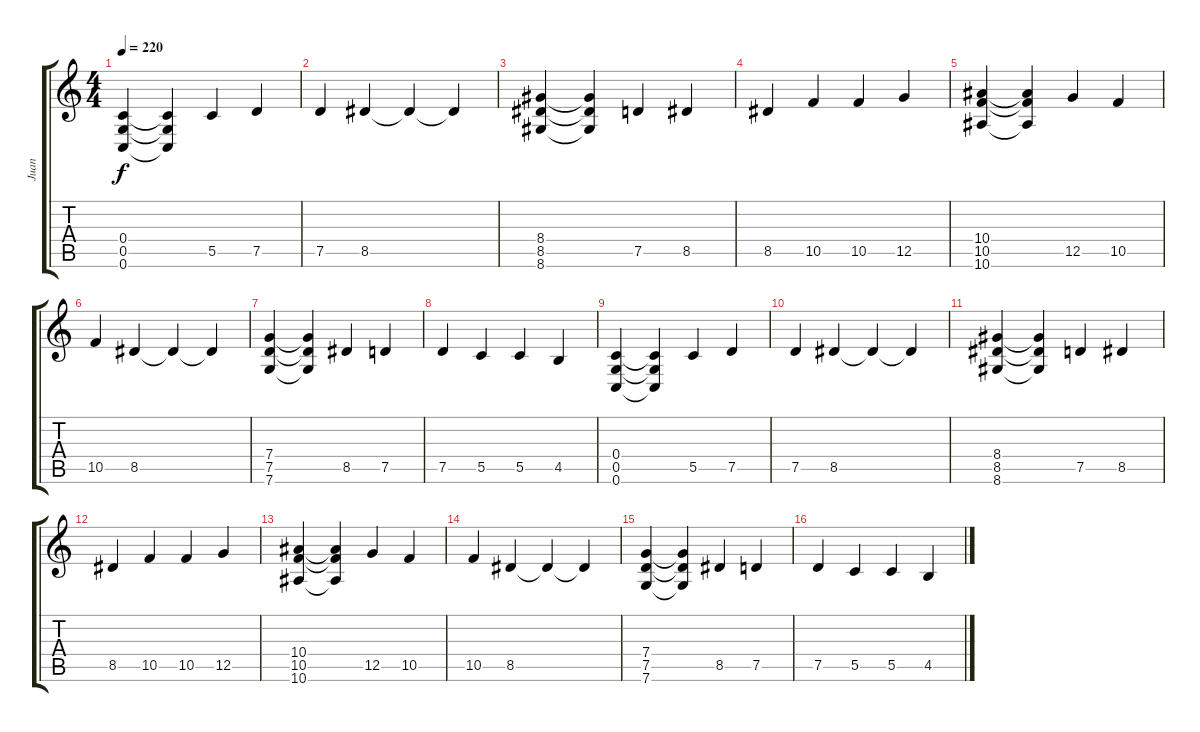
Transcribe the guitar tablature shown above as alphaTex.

\track ("Juan" "Juan") {instrument overdrivenguitar}
\staff {score tabs}
\tuning (D4 A3 F3 C3 G2 C2) {hide}
\ts (4 4)
\tempo 220
\clef g2
\ks c
(0.4 0.5 0.6).4{dy f} (0.4{t} 0.5{t} 0.6{t}).4 5.5.4 7.5.4 |
7.5.4 8.5.4 8.5{t}.4 8.5{t}.4 |
(8.4 8.5 8.6).4 (8.4{t} 8.5{t} 8.6{t}).4 7.5.4 8.5.4 |
8.5.4 10.5.4 10.5.4 12.5.4 |
(10.4 10.5 10.6).4 (10.4{t} 10.5{t} 10.6{t}).4 12.5.4 10.5.4 |
10.5.4 8.5.4 8.5{t}.4 8.5{t}.4 |
(7.4 7.5 7.6).4 (7.4{t} 7.5{t} 7.6{t}).4 8.5.4 7.5.4 |
7.5.4 5.5.4 5.5.4 4.5.4 |
(0.4 0.5 0.6).4 (0.4{t} 0.5{t} 0.6{t}).4 5.5.4 7.5.4 |
7.5.4 8.5.4 8.5{t}.4 8.5{t}.4 |
(8.4 8.5 8.6).4 (8.4{t} 8.5{t} 8.6{t}).4 7.5.4 8.5.4 |
8.5.4 10.5.4 10.5.4 12.5.4 |
(10.4 10.5 10.6).4 (10.4{t} 10.5{t} 10.6{t}).4 12.5.4 10.5.4 |
10.5.4 8.5.4 8.5{t}.4 8.5{t}.4 |
(7.4 7.5 7.6).4 (7.4{t} 7.5{t} 7.6{t}).4 8.5.4 7.5.4 |
7.5.4 5.5.4 5.5.4 4.5.4
